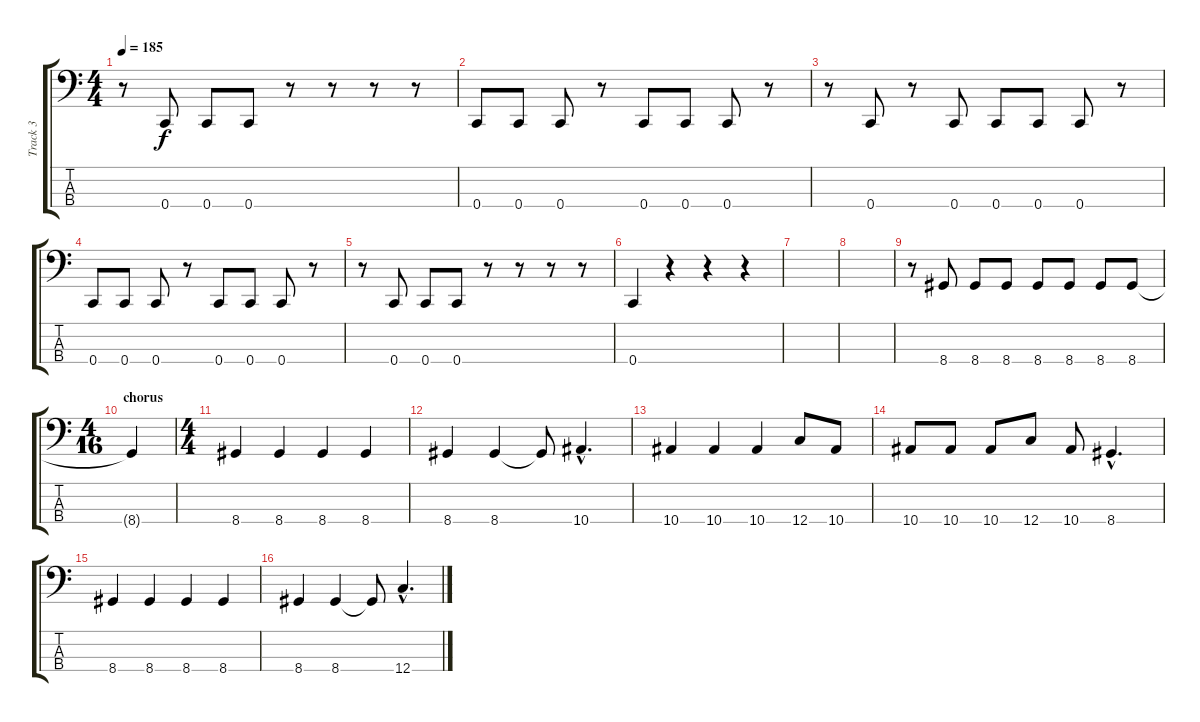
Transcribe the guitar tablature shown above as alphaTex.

\track ("Track 3" "Track 3") {instrument electricbassfinger}
\staff {score tabs}
\tuning (F2 C2 G1 C1) {hide}
\ts (4 4)
\tempo 185
\clef f4
\ks c
r.8{dy f} 0.4.8 0.4.8 0.4.8 r.8 r.8 r.8 r.8 |
0.4.8 0.4.8 0.4.8 r.8 0.4.8 0.4.8 0.4.8 r.8 |
r.8 0.4.8 r.8 0.4.8 0.4.8 0.4.8 0.4.8 r.8 |
0.4.8 0.4.8 0.4.8 r.8 0.4.8 0.4.8 0.4.8 r.8 |
r.8 0.4.8 0.4.8 0.4.8 r.8 r.8 r.8 r.8 |
0.4.4 r.4 r.4 r.4 |
|
|
r.8 8.4.8 8.4.8 8.4.8 8.4.8 8.4.8 8.4.8 8.4.8 |
\ts (4 16)
\section ("" "chorus")
8.4{t}.4 |
\ts (4 4)
8.4.4 8.4.4 8.4.4 8.4.4 |
8.4.4 8.4.4 8.4{t}.8 10.4{hac}.4{d} |
10.4.4 10.4.4 10.4.4 12.4.8 10.4.8 |
10.4.8 10.4.8 10.4.8 12.4.8 10.4.8 8.4{hac}.4{d} |
8.4.4 8.4.4 8.4.4 8.4.4 |
8.4.4 8.4.4 8.4{t}.8 12.4{hac}.4{d}
